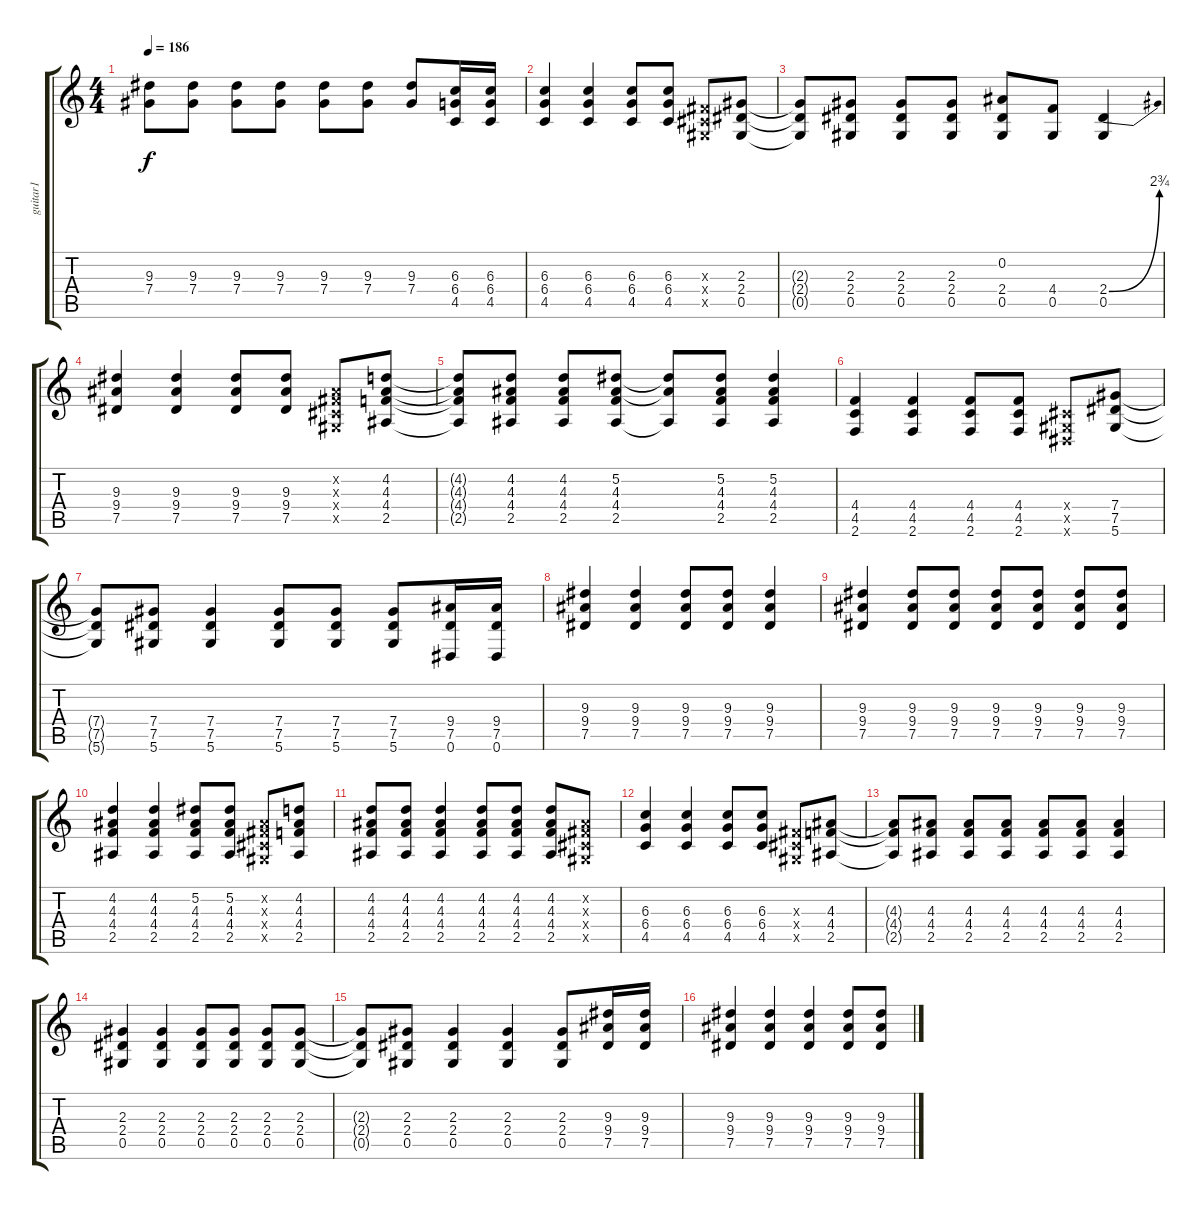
\track ("guitar1" "guitar1") {instrument distortionguitar}
\staff {score tabs}
\tuning (Eb4 Bb3 Gb3 Db3 Ab2 Eb2) {hide}
\ts (4 4)
\tempo 186
\clef g2
\ks c
(9.3{t} 7.4{t}).8{dy f} (9.3 7.4).8 (9.3 7.4).8 (9.3 7.4).8 (9.3 7.4).8 (9.3 7.4).8 (9.3 7.4).8 (6.3 6.4 4.5).16 (6.3 6.4 4.5).16 |
(6.3 6.4 4.5).4 (6.3 6.4 4.5).4 (6.3 6.4 4.5).8 (6.3 6.4 4.5).8 (0.3{x} 0.4{x} 0.5{x}).8 (2.3 2.4 0.5).8 |
(2.3{t} 2.4{t} 0.5{t}).8 (2.3 2.4 0.5).8 (2.3 2.4 0.5).8 (2.3 2.4 0.5).8 (0.2 2.4 0.5).8 (4.4 0.5).8 (2.4{be (bend 0 0 60 11)} 0.5).4 |
(9.3 9.4 7.5).4 (9.3 9.4 7.5).4 (9.3 9.4 7.5).8 (9.3 9.4 7.5).8 (0.2{x} 0.3{x} 0.4{x} 0.5{x}).8 (4.2 4.3 4.4 2.5).8 |
(4.2{t} 4.3{t} 4.4{t} 2.5{t}).8 (4.2 4.3 4.4 2.5).8 (4.2 4.3 4.4 2.5).8 (5.2 4.3 4.4 2.5).8 (5.2{t} 4.3{t} 2.5{t}).8 (5.2 4.3 4.4 2.5).8 (5.2 4.3 4.4 2.5).4 |
(4.4 4.5 2.6).4 (4.4 4.5 2.6).4 (4.4 4.5 2.6).8 (4.4 4.5 2.6).8 (0.4{x} 0.5{x} 0.6{x}).8 (7.4 7.5 5.6).8 |
(7.4{t} 7.5{t} 5.6{t}).8 (7.4 7.5 5.6).8 (7.4 7.5 5.6).4 (7.4 7.5 5.6).8 (7.4 7.5 5.6).8 (7.4 7.5 5.6).8 (9.4 7.5 0.6).16 (9.4 7.5 0.6).16 |
(9.3 9.4 7.5).4 (9.3 9.4 7.5).4 (9.3 9.4 7.5).8 (9.3 9.4 7.5).8 (9.3 9.4 7.5).4 |
(9.3 9.4 7.5).4 (9.3 9.4 7.5).8 (9.3 9.4 7.5).8 (9.3 9.4 7.5).8 (9.3 9.4 7.5).8 (9.3 9.4 7.5).8 (9.3 9.4 7.5).8 |
(4.2 4.3 4.4 2.5).4 (4.2 4.3 4.4 2.5).4 (5.2 4.3 4.4 2.5).8 (5.2 4.3 4.4 2.5).8 (0.2{x} 0.3{x} 0.4{x} 0.5{x}).8 (4.2 4.3 4.4 2.5).8 |
(4.2 4.3 4.4 2.5).8 (4.2 4.3 4.4 2.5).8 (4.2 4.3 4.4 2.5).4 (4.2 4.3 4.4 2.5).8 (4.2 4.3 4.4 2.5).8 (4.2 4.3 4.4 2.5).8 (0.2{x} 0.3{x} 0.4{x} 0.5{x}).8 |
(6.3 6.4 4.5).4 (6.3 6.4 4.5).4 (6.3 6.4 4.5).8 (6.3 6.4 4.5).8 (0.3{x} 0.4{x} 0.5{x}).8 (4.3 4.4 2.5).8 |
(4.3{t} 4.4{t} 2.5{t}).8 (4.3 4.4 2.5).8 (4.3 4.4 2.5).8 (4.3 4.4 2.5).8 (4.3 4.4 2.5).8 (4.3 4.4 2.5).8 (4.3 4.4 2.5).4 |
(2.3 2.4 0.5).4 (2.3 2.4 0.5).4 (2.3 2.4 0.5).8 (2.3 2.4 0.5).8 (2.3 2.4 0.5).8 (2.3 2.4 0.5).8 |
(2.3{t} 2.4{t} 0.5{t}).8 (2.3 2.4 0.5).8 (2.3 2.4 0.5).4 (2.3 2.4 0.5).4 (2.3 2.4 0.5).8 (9.3 9.4 7.5).16 (9.3 9.4 7.5).16 |
(9.3 9.4 7.5).4 (9.3 9.4 7.5).4 (9.3 9.4 7.5).4 (9.3 9.4 7.5).8 (9.3 9.4 7.5).8
